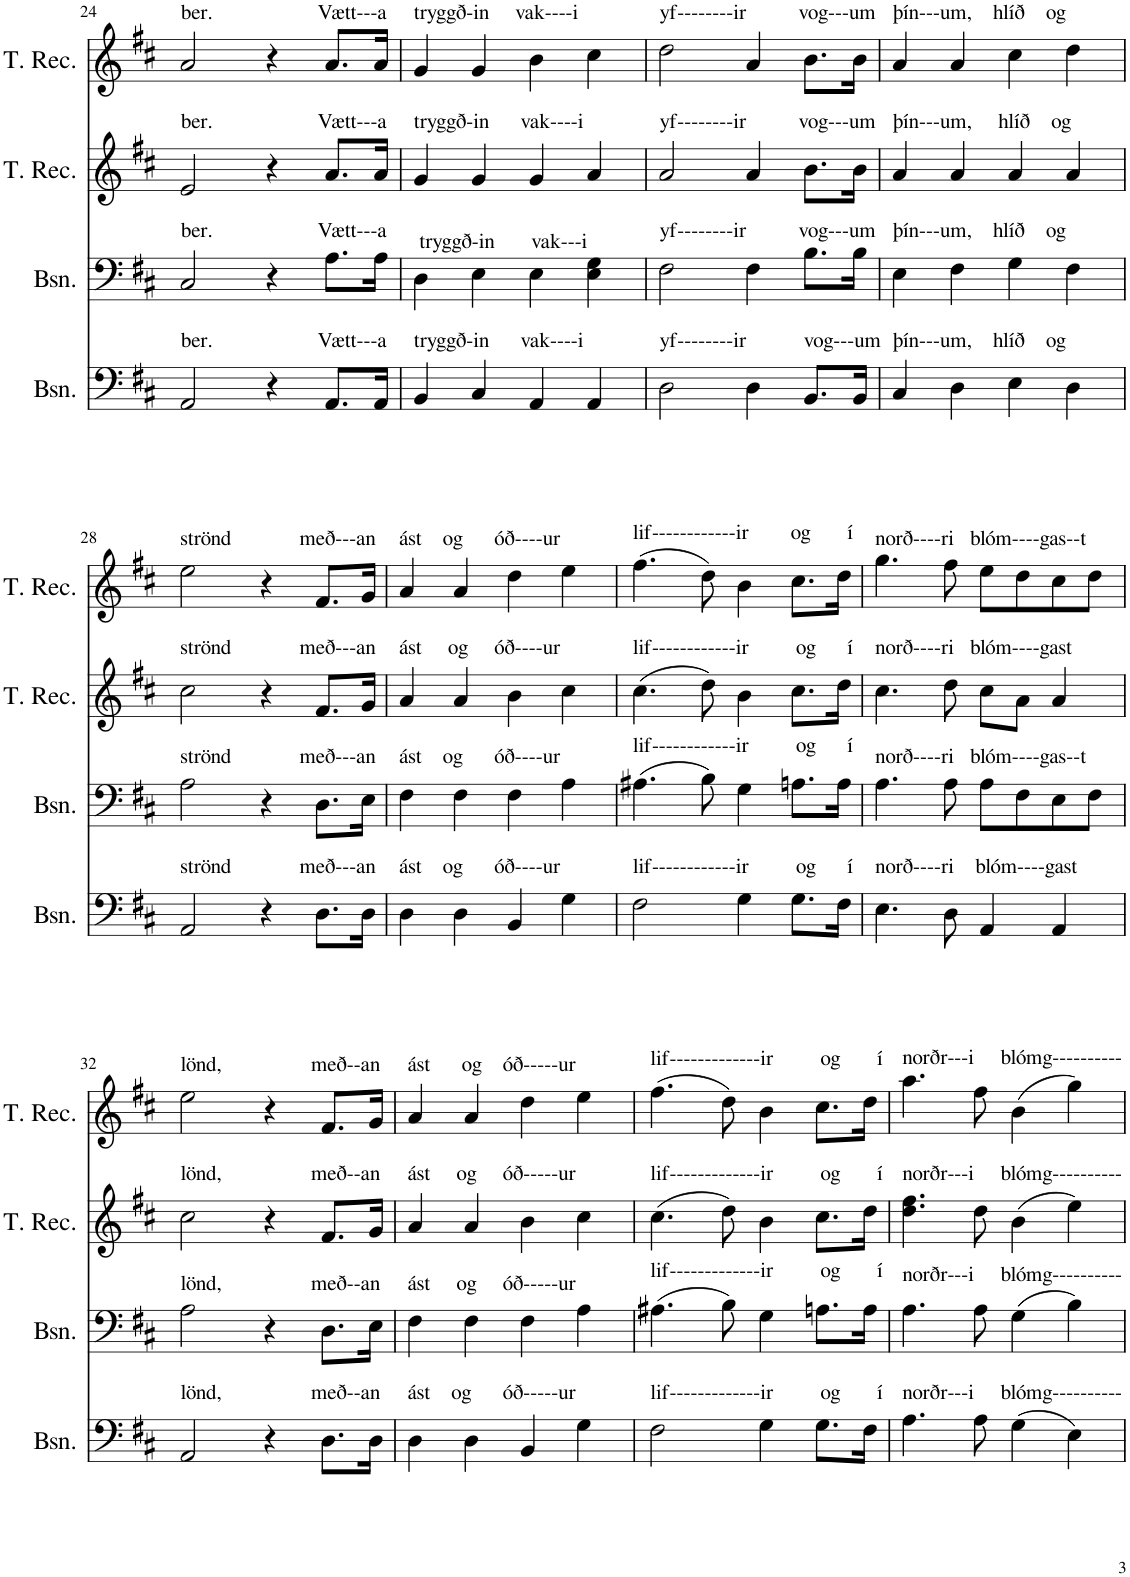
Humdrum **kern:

**kern	**kern	**kern	**kern
*part4	*part3	*part2	*part1
*staff4	*staff3	*staff2	*staff1
*I"Bassoon	*I"Bassoon	*I"Tenor Recorder	*I"Tenor Recorder
*I'Bsn.	*I'Bsn.	*I'T. Rec.	*I'T. Rec.
!!LO:PB:g=z
*clefF4	*clefF4	*clefG2	*clefG2
*k[f#c#]	*k[f#c#]	*k[f#c#]	*k[f#c#]
*M4/4	*M4/4	*M4/4	*M4/4
=24	=24	=24	=24
!	!	!	!LO:TX:a:t=ber.                    Vætt---a
!	!	!LO:TX:a:t=ber.                    Vætt---a	!
!	!LO:TX:a:t=ber.                    Vætt---a	!	!
!LO:TX:a:t=ber.                    Vætt---a	!	!	!
2AA/	2C#/	2e/	2a/
4r	4r	4r	4r
8.AA/L	8.A\L	8.a/L	8.a/L
16AA/Jk	16A\Jk	16a/Jk	16a/Jk
=25	=25	=25	=25
!	!	!	!LO:TX:a:t=tryggð-in     vak----i
!	!	!LO:TX:a:t=tryggð-in      vak----i	!
!	!LO:TX:a:t=tryggð-in       vak---i	!	!
!LO:TX:a:t=tryggð-in      vak----i	!	!	!
4BB/	4D\	4g/	4g/
4C#/	4E\	4g/	4g/
4AA/	4E\	4g/	4b\
4AA/	4E\ 4G\	4a/	4cc#\
=26	=26	=26	=26
!	!	!	!LO:TX:a:t=yf--------ir          vog---um
!	!	!LO:TX:a:t=yf--------ir          vog---um	!
!	!LO:TX:a:t=yf--------ir          vog---um	!	!
!LO:TX:a:t=yf--------ir           vog---um	!	!	!
2D\	2F#\	2a/	2dd\
4D\	4F#\	4a/	4a/
8.BB/L	8.B\L	8.b\L	8.b\L
16BB/Jk	16B\Jk	16b\Jk	16b\Jk
=27	=27	=27	=27
!	!	!	!LO:TX:a:t=þín---um,    hlíð    og
!	!	!LO:TX:a:t=þín---um,     hlíð    og	!
!	!LO:TX:a:t=þín---um,    hlíð    og	!	!
!LO:TX:a:t=þín---um,    hlíð    og	!	!	!
4C#/	4E\	4a/	4a/
4D\	4F#\	4a/	4a/
4E\	4G\	4a/	4cc#\
4D\	4F#\	4a/	4dd\
!!LO:LB:g=z
=28	=28	=28	=28
!	!	!	!LO:TX:a:t=strönd             með---an
!	!	!LO:TX:a:t=strönd             með---an	!
!	!LO:TX:a:t=strönd             með---an	!	!
!LO:TX:a:t=strönd             með---an	!	!	!
2AA/	2A\	2cc#\	2ee\
4r	4r	4r	4r
8.D\L	8.D\L	8.f#/L	8.f#/L
16D\Jk	16E\Jk	16g/Jk	16g/Jk
=29	=29	=29	=29
!	!	!	!LO:TX:a:t=ást    og      óð----ur
!	!	!LO:TX:a:t=ást     og     óð----ur	!
!	!LO:TX:a:t=ást    og      óð----ur	!	!
!LO:TX:a:t=ást    og      óð----ur	!	!	!
4D\	4F#\	4a/	4a/
4D\	4F#\	4a/	4a/
4BB/	4F#\	4b\	4dd\
4G\	4A\	4cc#\	4ee\
=30	=30	=30	=30
!	!	!	!LO:TX:a:t=lif------------ir        og       í
!	!	!LO:TX:a:t=lif------------ir         og      í	!
!	!LO:TX:a:t=lif------------ir         og      í	!	!
!LO:TX:a:t=lif------------ir         og      í	!	!	!
2F#\	(4.A#X\	(4.cc#\	(4.ff#\
.	8B\)	8dd\)	8dd\)
4G\	4G\	4b\	4b\
8.G\L	8.An\L	8.cc#\L	8.cc#\L
16F#\Jk	16A\Jk	16dd\Jk	16dd\Jk
=31	=31	=31	=31
!	!	!	!LO:TX:a:t=norð----ri   blóm----gas--t
!	!	!LO:TX:a:t=norð----ri   blóm----gast	!
!	!LO:TX:a:t=norð----ri   blóm----gas--t	!	!
!LO:TX:a:t=norð----ri    blóm----gast	!	!	!
4.E\	4.A\	4.cc#\	4.gg\
8D\	8A\	8dd\	8ff#\
4AA/	8A\L	8cc#\L	8ee\L
.	8F#\	8a\J	8dd\
4AA/	8E\	4a/	8cc#\
.	8F#\J	.	8dd\J
!!LO:LB:g=z
=32	=32	=32	=32
!	!	!	!LO:TX:a:t=lönd,                 með--an
!	!	!LO:TX:a:t=lönd,                 með--an	!
!	!LO:TX:a:t=lönd,                 með--an	!	!
!LO:TX:a:t=lönd,                 með--an	!	!	!
2AA/	2A\	2cc#\	2ee\
4r	4r	4r	4r
8.D\L	8.D\L	8.f#/L	8.f#/L
16D\Jk	16E\Jk	16g/Jk	16g/Jk
=33	=33	=33	=33
!	!	!	!LO:TX:a:t=ást      og    óð-----ur
!	!	!LO:TX:a:t=ást     og     óð-----ur	!
!	!LO:TX:a:t=ást     og     óð-----ur	!	!
!LO:TX:a:t=ást    og      óð-----ur	!	!	!
4D\	4F#\	4a/	4a/
4D\	4F#\	4a/	4a/
4BB/	4F#\	4b\	4dd\
4G\	4A\	4cc#\	4ee\
=34	=34	=34	=34
!	!	!	!LO:TX:a:t=lif-------------ir         og       í
!	!	!LO:TX:a:t=lif-------------ir         og       í	!
!	!LO:TX:a:t=lif-------------ir         og       í	!	!
!LO:TX:a:t=lif-------------ir         og       í	!	!	!
2F#\	(4.A#X\	(4.cc#\	(4.ff#\
.	8B\)	8dd\)	8dd\)
4G\	4G\	4b\	4b\
8.G\L	8.An\L	8.cc#\L	8.cc#\L
16F#\Jk	16A\Jk	16dd\Jk	16dd\Jk
=35	=35	=35	=35
!	!	!	!LO:TX:a:t=norðr---i     blómg----------
!	!	!LO:TX:a:t=norðr---i     blómg----------	!
!	!LO:TX:a:t=norðr---i     blómg----------	!	!
!LO:TX:a:t=norðr---i     blómg----------	!	!	!
4.A\	4.A\	4.dd\ 4.ff#\	4.aa\
8A\	8A\	8dd\	8ff#\
(4G\	(4G\	(4b\	(4b\
4E\)	4B\)	4ee\)	4gg\)
=	=	=	=
*-	*-	*-	*-
